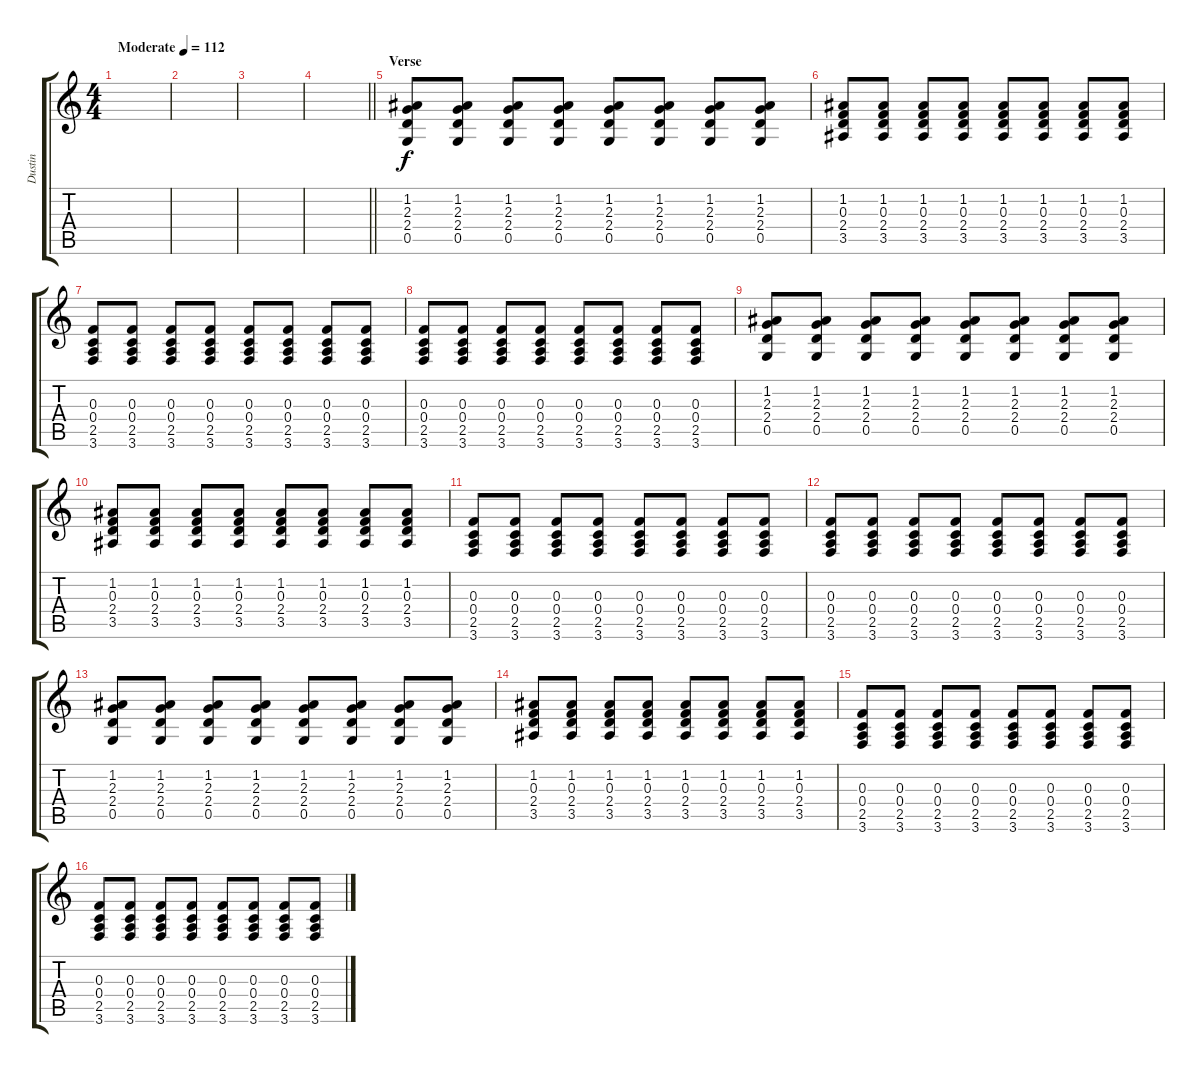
\track ("Dustin" "Dustin") {instrument electricguitarjazz}
\staff {score tabs}
\tuning (D4 A3 F3 C3 G2 D2) {hide}
\ts (4 4)
\tempo (112 "Moderate")
\clef g2
\ks c
|
|
|
\barLineRight lightlight
|
\section ("" "Verse ")
(1.2 2.3 2.4 0.5).8 (1.2 2.3 2.4 0.5).8 (1.2 2.3 2.4 0.5).8 (1.2 2.3 2.4 0.5).8 (1.2 2.3 2.4 0.5).8 (1.2 2.3 2.4 0.5).8 (1.2 2.3 2.4 0.5).8 (1.2 2.3 2.4 0.5).8 |
(1.2 0.3 2.4 3.5).8 (1.2 0.3 2.4 3.5).8 (1.2 0.3 2.4 3.5).8 (1.2 0.3 2.4 3.5).8 (1.2 0.3 2.4 3.5).8 (1.2 0.3 2.4 3.5).8 (1.2 0.3 2.4 3.5).8 (1.2 0.3 2.4 3.5).8 |
(0.3 0.4 2.5 3.6).8 (0.3 0.4 2.5 3.6).8 (0.3 0.4 2.5 3.6).8 (0.3 0.4 2.5 3.6).8 (0.3 0.4 2.5 3.6).8 (0.3 0.4 2.5 3.6).8 (0.3 0.4 2.5 3.6).8 (0.3 0.4 2.5 3.6).8 |
(0.3 0.4 2.5 3.6).8 (0.3 0.4 2.5 3.6).8 (0.3 0.4 2.5 3.6).8 (0.3 0.4 2.5 3.6).8 (0.3 0.4 2.5 3.6).8 (0.3 0.4 2.5 3.6).8 (0.3 0.4 2.5 3.6).8 (0.3 0.4 2.5 3.6).8 |
(1.2 2.3 2.4 0.5).8 (1.2 2.3 2.4 0.5).8 (1.2 2.3 2.4 0.5).8 (1.2 2.3 2.4 0.5).8 (1.2 2.3 2.4 0.5).8 (1.2 2.3 2.4 0.5).8 (1.2 2.3 2.4 0.5).8 (1.2 2.3 2.4 0.5).8 |
(1.2 0.3 2.4 3.5).8 (1.2 0.3 2.4 3.5).8 (1.2 0.3 2.4 3.5).8 (1.2 0.3 2.4 3.5).8 (1.2 0.3 2.4 3.5).8 (1.2 0.3 2.4 3.5).8 (1.2 0.3 2.4 3.5).8 (1.2 0.3 2.4 3.5).8 |
(0.3 0.4 2.5 3.6).8 (0.3 0.4 2.5 3.6).8 (0.3 0.4 2.5 3.6).8 (0.3 0.4 2.5 3.6).8 (0.3 0.4 2.5 3.6).8 (0.3 0.4 2.5 3.6).8 (0.3 0.4 2.5 3.6).8 (0.3 0.4 2.5 3.6).8 |
(0.3 0.4 2.5 3.6).8 (0.3 0.4 2.5 3.6).8 (0.3 0.4 2.5 3.6).8 (0.3 0.4 2.5 3.6).8 (0.3 0.4 2.5 3.6).8 (0.3 0.4 2.5 3.6).8 (0.3 0.4 2.5 3.6).8 (0.3 0.4 2.5 3.6).8 |
(1.2 2.3 2.4 0.5).8 (1.2 2.3 2.4 0.5).8 (1.2 2.3 2.4 0.5).8 (1.2 2.3 2.4 0.5).8 (1.2 2.3 2.4 0.5).8 (1.2 2.3 2.4 0.5).8 (1.2 2.3 2.4 0.5).8 (1.2 2.3 2.4 0.5).8 |
(1.2 0.3 2.4 3.5).8 (1.2 0.3 2.4 3.5).8 (1.2 0.3 2.4 3.5).8 (1.2 0.3 2.4 3.5).8 (1.2 0.3 2.4 3.5).8 (1.2 0.3 2.4 3.5).8 (1.2 0.3 2.4 3.5).8 (1.2 0.3 2.4 3.5).8 |
(0.3 0.4 2.5 3.6).8 (0.3 0.4 2.5 3.6).8 (0.3 0.4 2.5 3.6).8 (0.3 0.4 2.5 3.6).8 (0.3 0.4 2.5 3.6).8 (0.3 0.4 2.5 3.6).8 (0.3 0.4 2.5 3.6).8 (0.3 0.4 2.5 3.6).8 |
(0.3 0.4 2.5 3.6).8 (0.3 0.4 2.5 3.6).8 (0.3 0.4 2.5 3.6).8 (0.3 0.4 2.5 3.6).8 (0.3 0.4 2.5 3.6).8 (0.3 0.4 2.5 3.6).8 (0.3 0.4 2.5 3.6).8 (0.3 0.4 2.5 3.6).8
